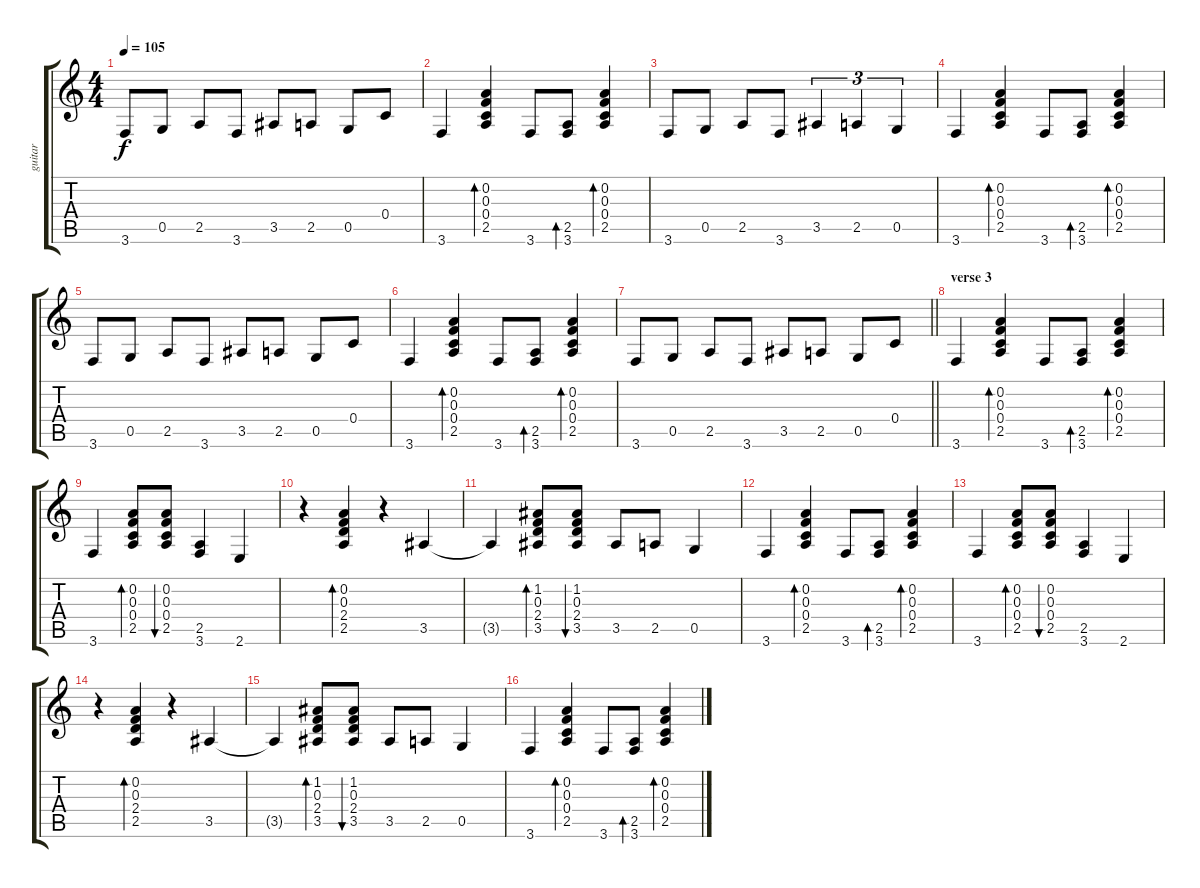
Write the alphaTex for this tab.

\track ("guitar" "guitar") {instrument acousticguitarsteel}
\staff {score tabs}
\tuning (D4 A3 F3 C3 G2 D2) {hide}
\ts (4 4)
\tempo 105
\clef g2
\ks c
3.6.8{dy f} 0.5.8 2.5.8 3.6.8 3.5.8 2.5.8 0.5.8 0.4.8 |
3.6.4 (0.2 0.3 0.4 2.5).4{bd 120} 3.6.8 (2.5 3.6).8{bd 120} (0.2 0.3 0.4 2.5).4{bd 120} |
3.6.8 0.5.8 2.5.8 3.6.8 3.5.4{tu (3 2)} 2.5.4{tu (3 2)} 0.5.4{tu (3 2)} |
3.6.4 (0.2 0.3 0.4 2.5).4{bd 120} 3.6.8 (2.5 3.6).8{bd 120} (0.2 0.3 0.4 2.5).4{bd 120} |
3.6.8 0.5.8 2.5.8 3.6.8 3.5.8 2.5.8 0.5.8 0.4.8 |
3.6.4 (0.2 0.3 0.4 2.5).4{bd 120} 3.6.8 (2.5 3.6).8{bd 120} (0.2 0.3 0.4 2.5).4{bd 120} |
\barLineRight lightlight
3.6.8 0.5.8 2.5.8 3.6.8 3.5.8 2.5.8 0.5.8 0.4.8 |
\section ("" "verse 3")
3.6.4 (0.2 0.3 0.4 2.5).4{bd 120} 3.6.8 (2.5 3.6).8{bd 120} (0.2 0.3 0.4 2.5).4{bd 120} |
3.6.4 (0.2 0.3 0.4 2.5).8{bd 120} (0.2 0.3 0.4 2.5).8{bu 120} (2.5 3.6).4 2.6.4 |
r.4 (0.2 0.3 2.4 2.5).4{bd 120} r.4 3.5.4 |
3.5{t}.4 (1.2 0.3 2.4 3.5).8{bd 120} (1.2 0.3 2.4 3.5).8{bu 120} 3.5.8 2.5.8 0.5.4 |
3.6.4 (0.2 0.3 0.4 2.5).4{bd 120} 3.6.8 (2.5 3.6).8{bd 120} (0.2 0.3 0.4 2.5).4{bd 120} |
3.6.4 (0.2 0.3 0.4 2.5).8{bd 120} (0.2 0.3 0.4 2.5).8{bu 120} (2.5 3.6).4 2.6.4 |
r.4 (0.2 0.3 2.4 2.5).4{bd 120} r.4 3.5.4 |
3.5{t}.4 (1.2 0.3 2.4 3.5).8{bd 120} (1.2 0.3 2.4 3.5).8{bu 120} 3.5.8 2.5.8 0.5.4 |
3.6.4 (0.2 0.3 0.4 2.5).4{bd 120} 3.6.8 (2.5 3.6).8{bd 120} (0.2 0.3 0.4 2.5).4{bd 120}
